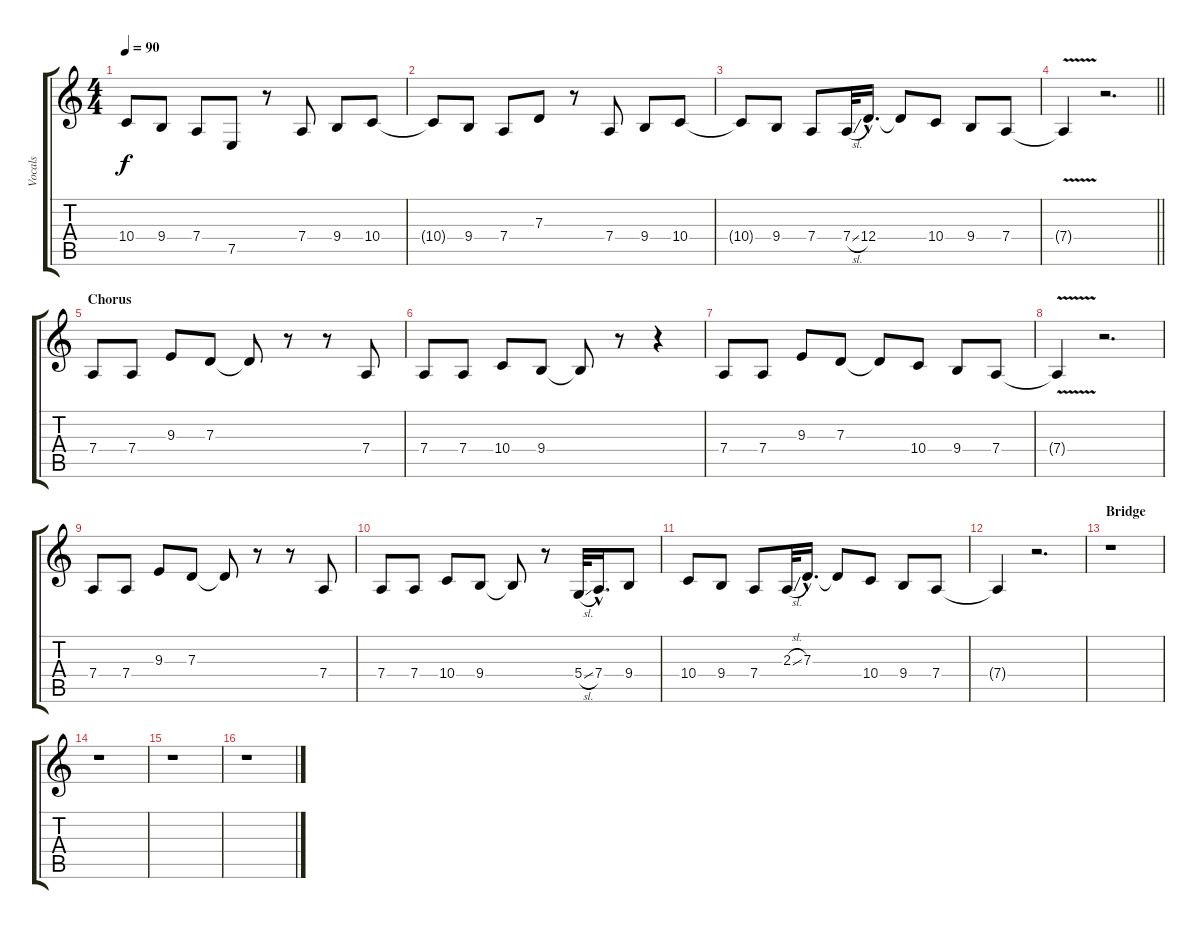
\track ("Vocals" "Vocals") {instrument lead6voice}
\staff {score tabs}
\tuning (E4 B3 G3 D3 A2 E2) {hide}
\ts (4 4)
\tempo 90
\clef g2
\ks aminor
10.4{t}.8{dy f} 9.4.8 7.4.8 7.5.8 r.8 7.4.8 9.4.8 10.4.8 |
10.4{t}.8 9.4.8 7.4.8 7.3.8 r.8 7.4.8 9.4.8 10.4.8 |
10.4{t}.8 9.4.8 7.4.8 7.4{sl}.32 12.4{hac}.16{d} 12.4{t}.8 10.4.8 9.4.8 7.4.8 |
\barLineRight lightlight
7.4{v t}.4 r.2{d} |
\section ("" "Chorus")
7.4.8 7.4.8 9.3.8 7.3.8 7.3{t}.8 r.8 r.8 7.4.8 |
7.4.8 7.4.8 10.4.8 9.4.8 9.4{t}.8 r.8 r.4 |
7.4.8 7.4.8 9.3.8 7.3.8 7.3{t}.8 10.4.8 9.4.8 7.4.8 |
7.4{v t}.4 r.2{d} |
7.4.8 7.4.8 9.3.8 7.3.8 7.3{t}.8 r.8 r.8 7.4.8 |
7.4.8 7.4.8 10.4.8 9.4.8 9.4{t}.8 r.8 5.4{sl}.32 7.4{hac}.16{d} 9.4.8 |
10.4.8 9.4.8 7.4.8 2.3{sl}.32 7.3{hac}.16{d} 7.3{t}.8 10.4.8 9.4.8 7.4.8 |
7.4{t}.4 r.2{d} |
\section ("" "Bridge")
r.1 |
r.1 |
r.1 |
r.1
